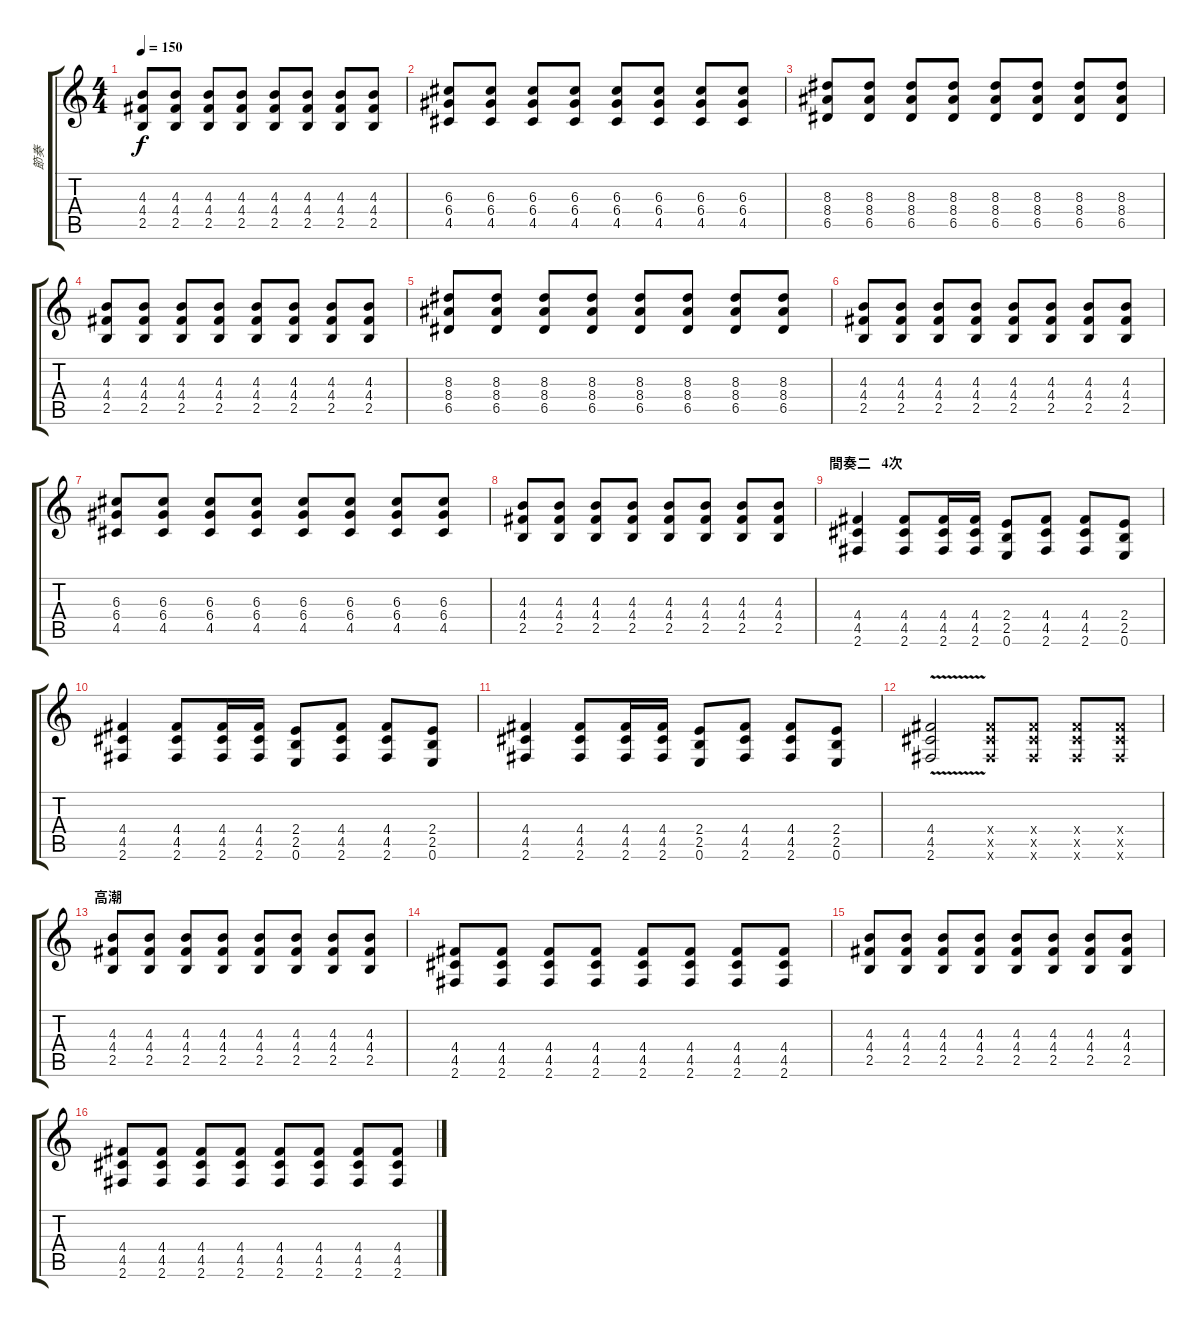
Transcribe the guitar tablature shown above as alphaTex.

\track ("節奏" "節奏") {instrument overdrivenguitar}
\staff {score tabs}
\tuning (E4 B3 G3 D3 A2 E2) {hide}
\ts (4 4)
\tempo 150
\clef g2
\ks c
(4.3 4.4 2.5).8{dy f} (4.3 4.4 2.5).8 (4.3 4.4 2.5).8 (4.3 4.4 2.5).8 (4.3 4.4 2.5).8 (4.3 4.4 2.5).8 (4.3 4.4 2.5).8 (4.3 4.4 2.5).8 |
(6.3 6.4 4.5).8 (6.3 6.4 4.5).8 (6.3 6.4 4.5).8 (6.3 6.4 4.5).8 (6.3 6.4 4.5).8 (6.3 6.4 4.5).8 (6.3 6.4 4.5).8 (6.3 6.4 4.5).8 |
(8.3 8.4 6.5).8 (8.3 8.4 6.5).8 (8.3 8.4 6.5).8 (8.3 8.4 6.5).8 (8.3 8.4 6.5).8 (8.3 8.4 6.5).8 (8.3 8.4 6.5).8 (8.3 8.4 6.5).8 |
(4.3 4.4 2.5).8 (4.3 4.4 2.5).8 (4.3 4.4 2.5).8 (4.3 4.4 2.5).8 (4.3 4.4 2.5).8 (4.3 4.4 2.5).8 (4.3 4.4 2.5).8 (4.3 4.4 2.5).8 |
(8.3 8.4 6.5).8 (8.3 8.4 6.5).8 (8.3 8.4 6.5).8 (8.3 8.4 6.5).8 (8.3 8.4 6.5).8 (8.3 8.4 6.5).8 (8.3 8.4 6.5).8 (8.3 8.4 6.5).8 |
(4.3 4.4 2.5).8 (4.3 4.4 2.5).8 (4.3 4.4 2.5).8 (4.3 4.4 2.5).8 (4.3 4.4 2.5).8 (4.3 4.4 2.5).8 (4.3 4.4 2.5).8 (4.3 4.4 2.5).8 |
(6.3 6.4 4.5).8 (6.3 6.4 4.5).8 (6.3 6.4 4.5).8 (6.3 6.4 4.5).8 (6.3 6.4 4.5).8 (6.3 6.4 4.5).8 (6.3 6.4 4.5).8 (6.3 6.4 4.5).8 |
(4.3 4.4 2.5).8 (4.3 4.4 2.5).8 (4.3 4.4 2.5).8 (4.3 4.4 2.5).8 (4.3 4.4 2.5).8 (4.3 4.4 2.5).8 (4.3 4.4 2.5).8 (4.3 4.4 2.5).8 |
\section ("" "間奏二   4次")
(4.4 4.5 2.6).4 (4.4 4.5 2.6).8 (4.4 4.5 2.6).16 (4.4 4.5 2.6).16 (2.4 2.5 0.6).8 (4.4 4.5 2.6).8 (4.4 4.5 2.6).8 (2.4 2.5 0.6).8 |
(4.4 4.5 2.6).4 (4.4 4.5 2.6).8 (4.4 4.5 2.6).16 (4.4 4.5 2.6).16 (2.4 2.5 0.6).8 (4.4 4.5 2.6).8 (4.4 4.5 2.6).8 (2.4 2.5 0.6).8 |
(4.4 4.5 2.6).4 (4.4 4.5 2.6).8 (4.4 4.5 2.6).16 (4.4 4.5 2.6).16 (2.4 2.5 0.6).8 (4.4 4.5 2.6).8 (4.4 4.5 2.6).8 (2.4 2.5 0.6).8 |
(4.4{v} 4.5{v} 2.6{v}).2 (4.4{x} 4.5{x} 2.6{x}).8 (4.4{x} 4.5{x} 2.6{x}).8 (4.4{x} 4.5{x} 2.6{x}).8 (4.4{x} 4.5{x} 2.6{x}).8 |
\section ("" "高潮")
(4.3 4.4 2.5).8 (4.3 4.4 2.5).8 (4.3 4.4 2.5).8 (4.3 4.4 2.5).8 (4.3 4.4 2.5).8 (4.3 4.4 2.5).8 (4.3 4.4 2.5).8 (4.3 4.4 2.5).8 |
(4.4 4.5 2.6).8 (4.4 4.5 2.6).8 (4.4 4.5 2.6).8 (4.4 4.5 2.6).8 (4.4 4.5 2.6).8 (4.4 4.5 2.6).8 (4.4 4.5 2.6).8 (4.4 4.5 2.6).8 |
(4.3 4.4 2.5).8 (4.3 4.4 2.5).8 (4.3 4.4 2.5).8 (4.3 4.4 2.5).8 (4.3 4.4 2.5).8 (4.3 4.4 2.5).8 (4.3 4.4 2.5).8 (4.3 4.4 2.5).8 |
(4.4 4.5 2.6).8 (4.4 4.5 2.6).8 (4.4 4.5 2.6).8 (4.4 4.5 2.6).8 (4.4 4.5 2.6).8 (4.4 4.5 2.6).8 (4.4 4.5 2.6).8 (4.4 4.5 2.6).8
